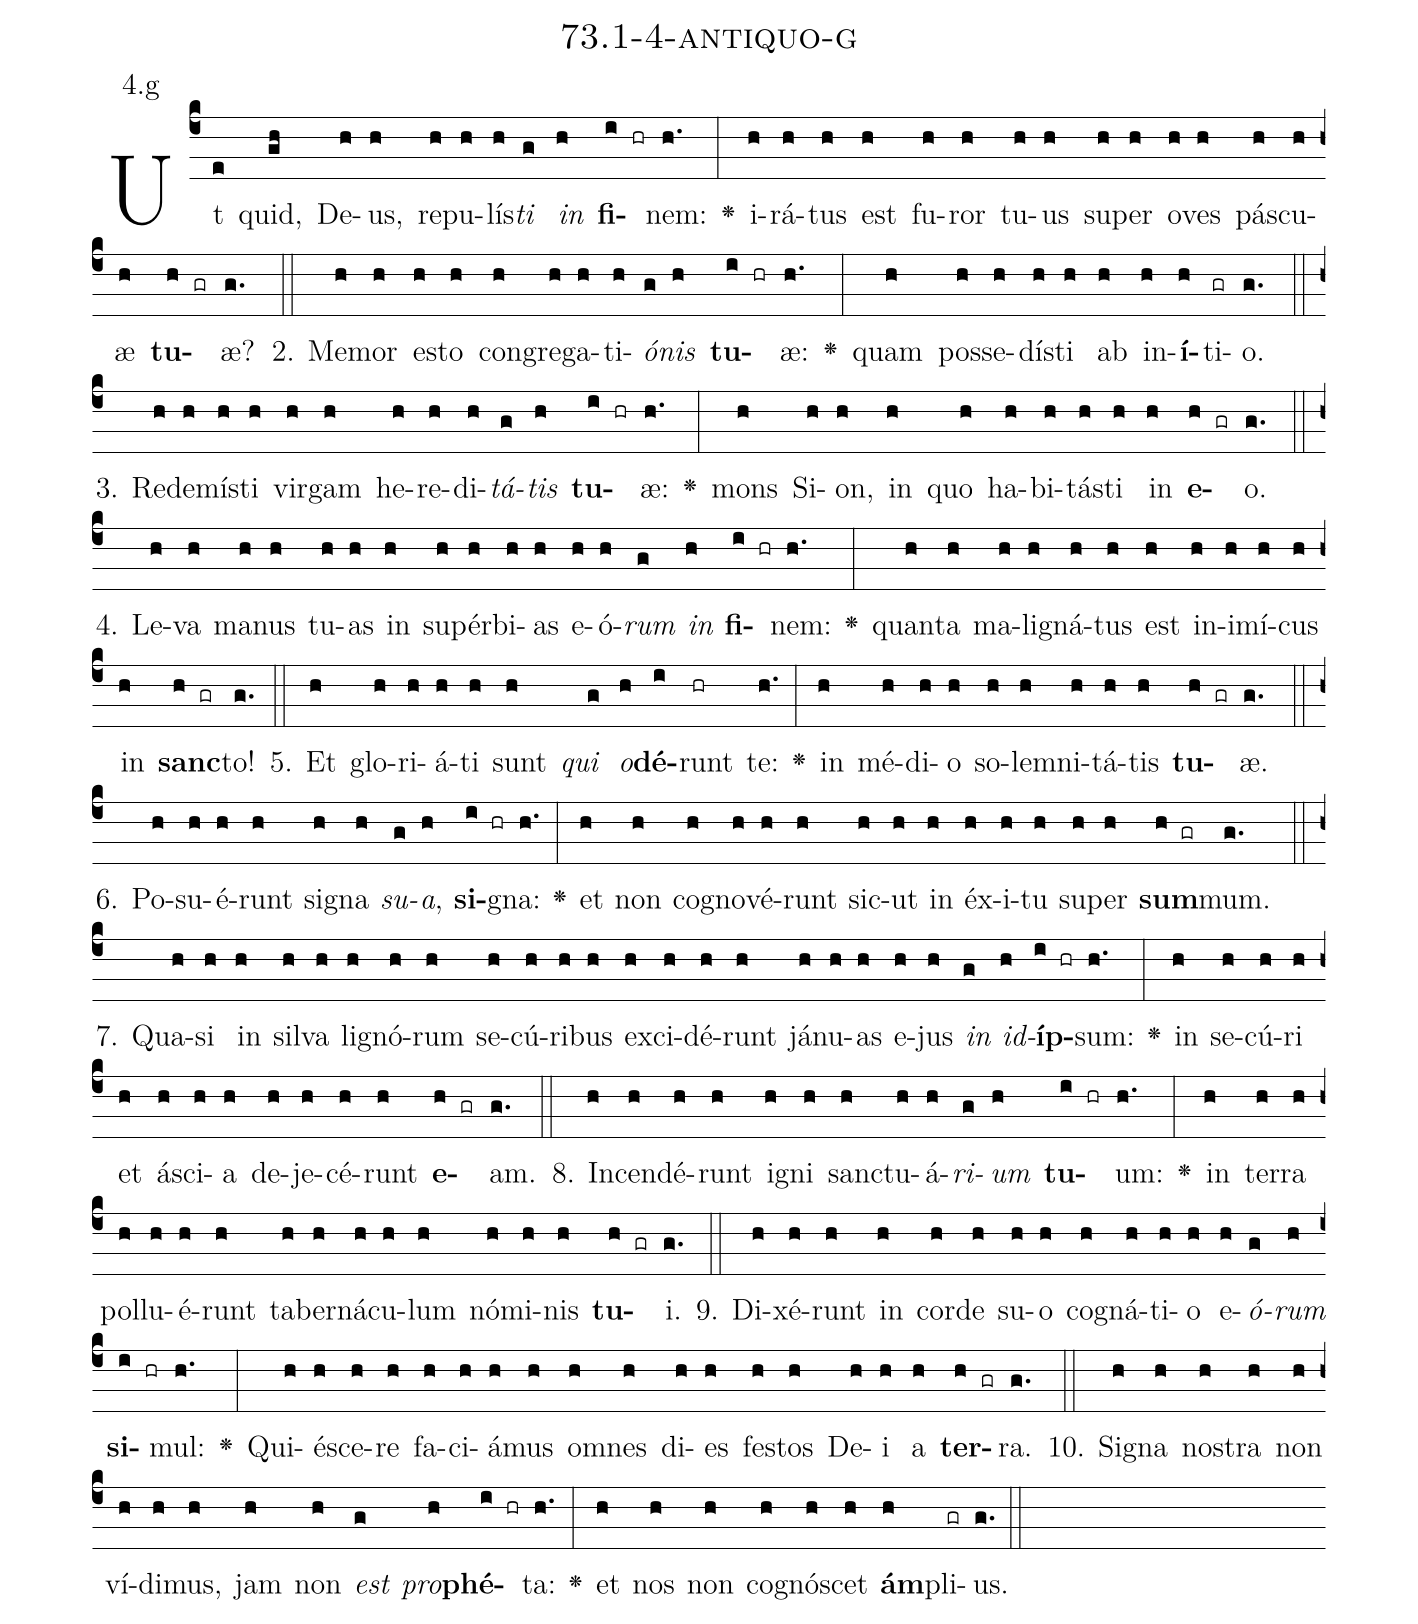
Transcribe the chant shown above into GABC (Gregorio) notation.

name: 73.1-4-antiquo-g;
annotation: 4.g;
%%
(c4)Ut(e) quid,(gh) De(h)us,(h) re(h)pu(h)lís(h)<i>ti</i>(g) <i>in</i>(h) <b>fi</b>(i hr)nem:(h.) <v>\greheightstar</v>(:) i(h)rá(h)tus(h) est(h) fu(h)ror(h) tu(h)us(h) su(h)per(h) o(h)ves(h) pás(h)cu(h)æ(h) <b>tu</b>(h gr)æ?(g.) (::)
2. Me(h)mor(h) es(h)to(h) con(h)gre(h)ga(h)ti(h)<i>ó</i>(g)<i>nis</i>(h) <b>tu</b>(i hr)æ:(h.) <v>\greheightstar</v>(:) quam(h) pos(h)se(h)dís(h)ti(h) ab(h) in(h)<b>í</b>(h)ti(gr)o.(g.) (::)
3. Red(h)e(h)mís(h)ti(h) vir(h)gam(h) he(h)re(h)di(h)<i>tá</i>(g)<i>tis</i>(h) <b>tu</b>(i hr)æ:(h.) <v>\greheightstar</v>(:) mons(h) Si(h)on,(h) in(h) quo(h) ha(h)bi(h)tás(h)ti(h) in(h) <b>e</b>(h gr)o.(g.) (::)
4. Le(h)va(h) ma(h)nus(h) tu(h)as(h) in(h) su(h)pér(h)bi(h)as(h) e(h)ó(h)<i>rum</i>(g) <i>in</i>(h) <b>fi</b>(i hr)nem:(h.) <v>\greheightstar</v>(:) quan(h)ta(h) ma(h)li(h)gná(h)tus(h) est(h) in(h)i(h)mí(h)cus(h) in(h) <b>sanc</b>(h gr)to!(g.) (::)
5. Et(h) glo(h)ri(h)á(h)ti(h) sunt(h) <i>qui</i>(g) <i>o</i>(h)<b>dé</b>(i)runt(hr) te:(h.) <v>\greheightstar</v>(:) in(h) mé(h)di(h)o(h) so(h)lem(h)ni(h)tá(h)tis(h) <b>tu</b>(h gr)æ.(g.) (::)
6. Po(h)su(h)é(h)runt(h) si(h)gna(h) <i>su</i>(g)<i>a</i>,(h) <b>si</b>(i hr)gna:(h.) <v>\greheightstar</v>(:) et(h) non(h) co(h)gno(h)vé(h)runt(h) sic(h)ut(h) in(h) éx(h)i(h)tu(h) su(h)per(h) <b>sum</b>(h gr)mum.(g.) (::)
7. Qua(h)si(h) in(h) sil(h)va(h) li(h)gnó(h)rum(h) se(h)cú(h)ri(h)bus(h) ex(h)ci(h)dé(h)runt(h) já(h)nu(h)as(h) e(h)jus(h) <i>in</i>(g) <i>id</i>(h)<b>íp</b>(i hr)sum:(h.) <v>\greheightstar</v>(:) in(h) se(h)cú(h)ri(h) et(h) á(h)sci(h)a(h) de(h)je(h)cé(h)runt(h) <b>e</b>(h gr)am.(g.) (::)
8. In(h)cen(h)dé(h)runt(h) i(h)gni(h) sanc(h)tu(h)á(h)<i>ri</i>(g)<i>um</i>(h) <b>tu</b>(i hr)um:(h.) <v>\greheightstar</v>(:) in(h) ter(h)ra(h) pol(h)lu(h)é(h)runt(h) ta(h)ber(h)ná(h)cu(h)lum(h) nó(h)mi(h)nis(h) <b>tu</b>(h gr)i.(g.) (::)
9. Di(h)xé(h)runt(h) in(h) cor(h)de(h) su(h)o(h) co(h)gná(h)ti(h)o(h) e(h)<i>ó</i>(g)<i>rum</i>(h) <b>si</b>(i hr)mul:(h.) <v>\greheightstar</v>(:) Qui(h)é(h)sce(h)re(h) fa(h)ci(h)á(h)mus(h) om(h)nes(h) di(h)es(h) fes(h)tos(h) De(h)i(h) a(h) <b>ter</b>(h gr)ra.(g.) (::)
10. Si(h)gna(h) nos(h)tra(h) non(h) ví(h)di(h)mus,(h) jam(h) non(h) <i>est</i>(g) <i>pro</i>(h)<b>phé</b>(i hr)ta:(h.) <v>\greheightstar</v>(:) et(h) nos(h) non(h) co(h)gnó(h)scet(h) <b>ám</b>(h)pli(gr)us.(g.) (::)
